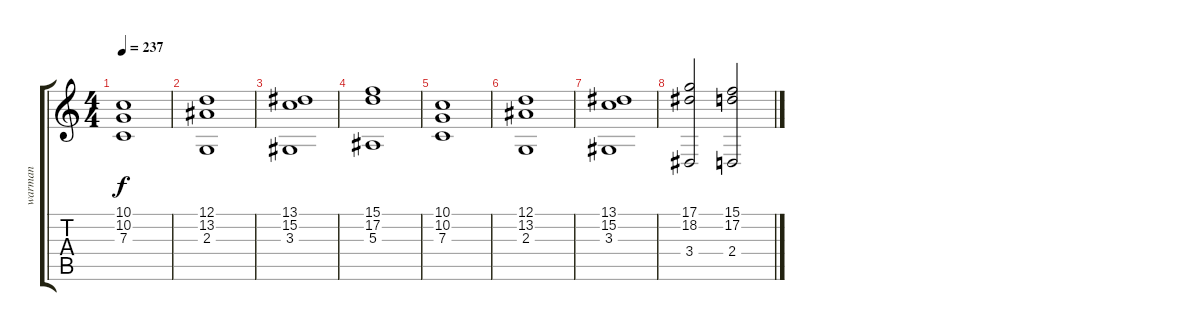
\track ("warman" "warman") {instrument stringensemble1}
\staff {score tabs}
\tuning (D4 A3 F3 C3 G2 C2) {hide}
\ts (4 4)
\tempo 237
\clef g2
\ks c
(10.1 10.2 7.3).1{dy f} |
(12.1 13.2 2.3).1 |
(13.1 15.2 3.3).1 |
(15.1 17.2 5.3).1 |
(10.1 10.2 7.3).1 |
(12.1 13.2 2.3).1 |
(13.1 15.2 3.3).1 |
(17.1 18.2 3.4).2 (15.1 17.2 2.4).2
